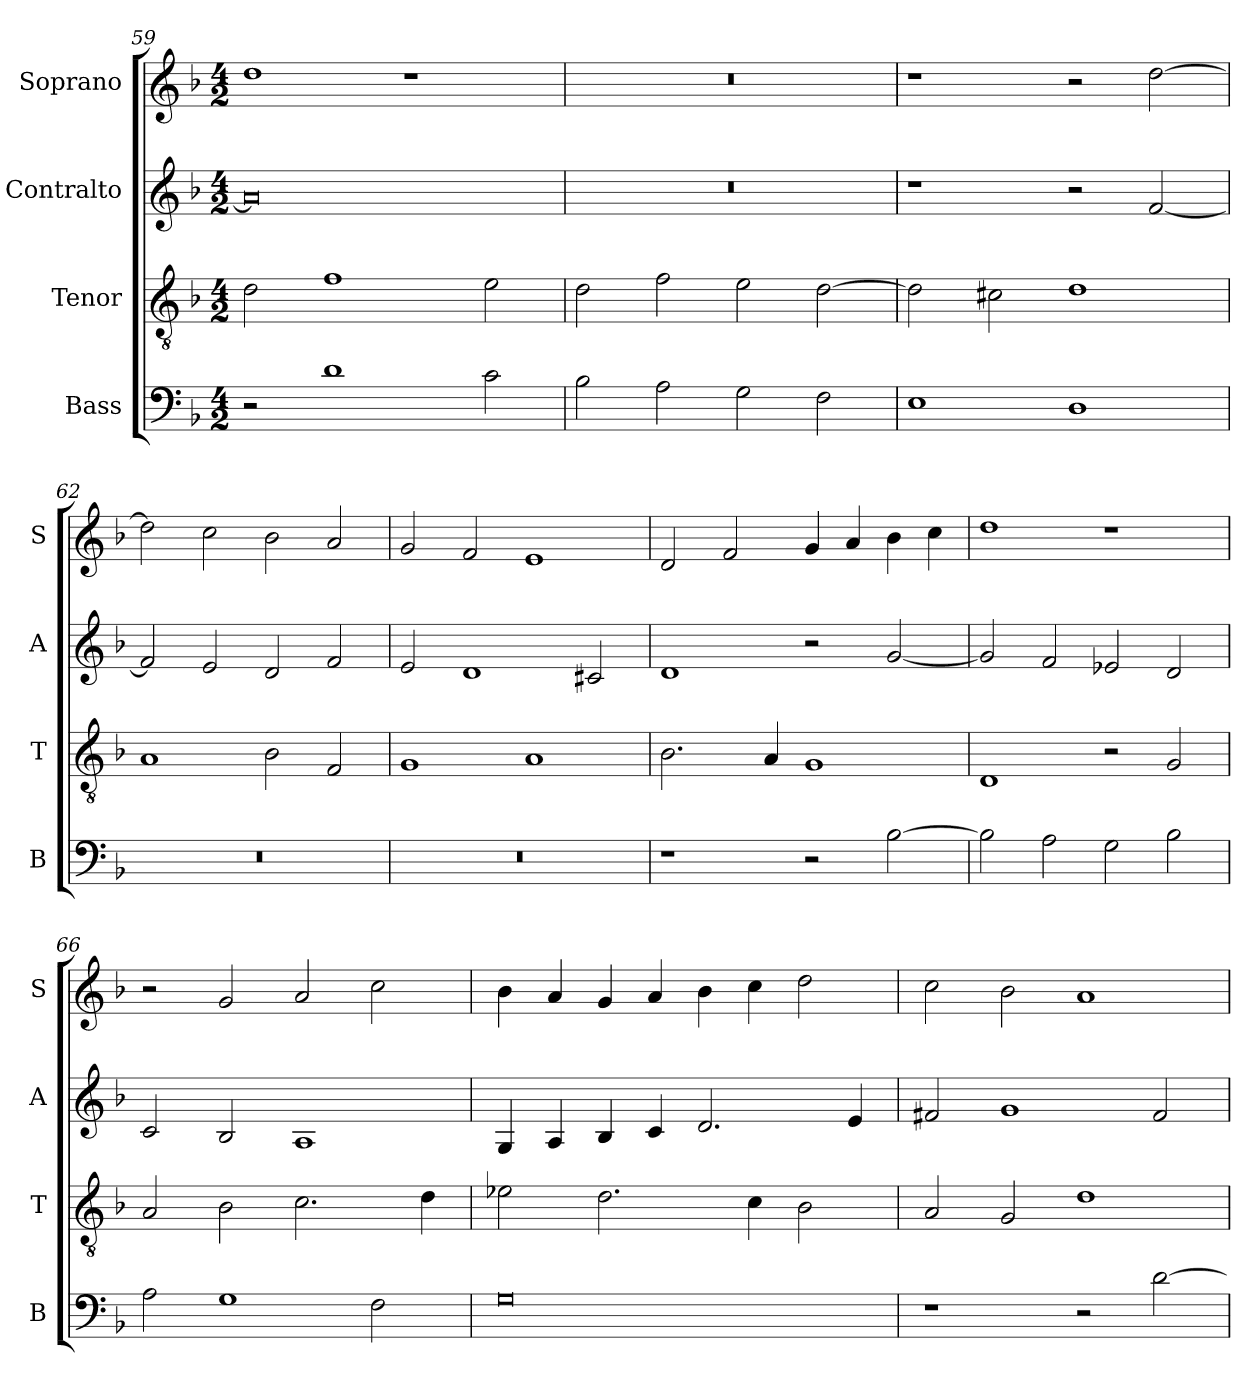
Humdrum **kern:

**kern	**kern	**kern	**kern
*part4	*part3	*part2	*part1
*staff4	*staff3	*staff2	*staff1
*I"Bass	*I"Tenor	*I"Contralto	*I"Soprano
*I'B	*I'T	*I'A	*I'S
*clefF4	*clefGv2	*clefG2	*clefG2
*k[b-]	*k[b-]	*k[b-]	*k[b-]
*D:aeo	*D:aeo	*D:aeo	*D:aeo
*M4/2	*M4/2	*M4/2	*M4/2
=59	=59	=59	=59
2r	2d	0a]	1dd
1d	1f	.	.
.	.	.	1r
2c	2e	.	.
=60	=60	=60	=60
2B-	2d	0r	0r
2A	2f	.	.
2G	2e	.	.
2F	[2d	.	.
=61	=61	=61	=61
1E	2d]	1r	1r
.	2c#X	.	.
1D	1d	2r	2r
.	.	[2f	[2dd
=62	=62	=62	=62
0r	1A	2f]	2dd]
.	.	2e	2cc
.	2B-	2d	2b-
.	2F	2f	2a
=63	=63	=63	=63
0r	1G	2e	2g
.	.	1d	2f
.	1A	.	1e
.	.	2c#X	.
=64	=64	=64	=64
1r	2.B-	1d	2d
.	.	.	2f
.	4A	.	.
2r	1G	2r	4g
.	.	.	4a
[2B-	.	[2g	4b-
.	.	.	4cc
=65	=65	=65	=65
2B-]	1D	2g]	1dd
2A	.	2f	.
2G	2r	2e-X	1r
2B-	2G	2d	.
=66	=66	=66	=66
2A	2A	2c	2r
1G	2B-	2B-	2g
.	2.c	1A	2a
2F	.	.	2cc
.	4d	.	.
=67	=67	=67	=67
0G	2e-X	4G	4b-
.	.	4A	4a
.	2.d	4B-	4g
.	.	4c	4a
.	.	2.d	4b-
.	4c	.	4cc
.	2B-	.	2dd
.	.	4e	.
=68	=68	=68	=68
1r	2A	2f#X	2cc
.	2G	1g	2b-
2r	1d	.	1a
[2d	.	2f#	.
=	=	=	=
*-	*-	*-	*-
